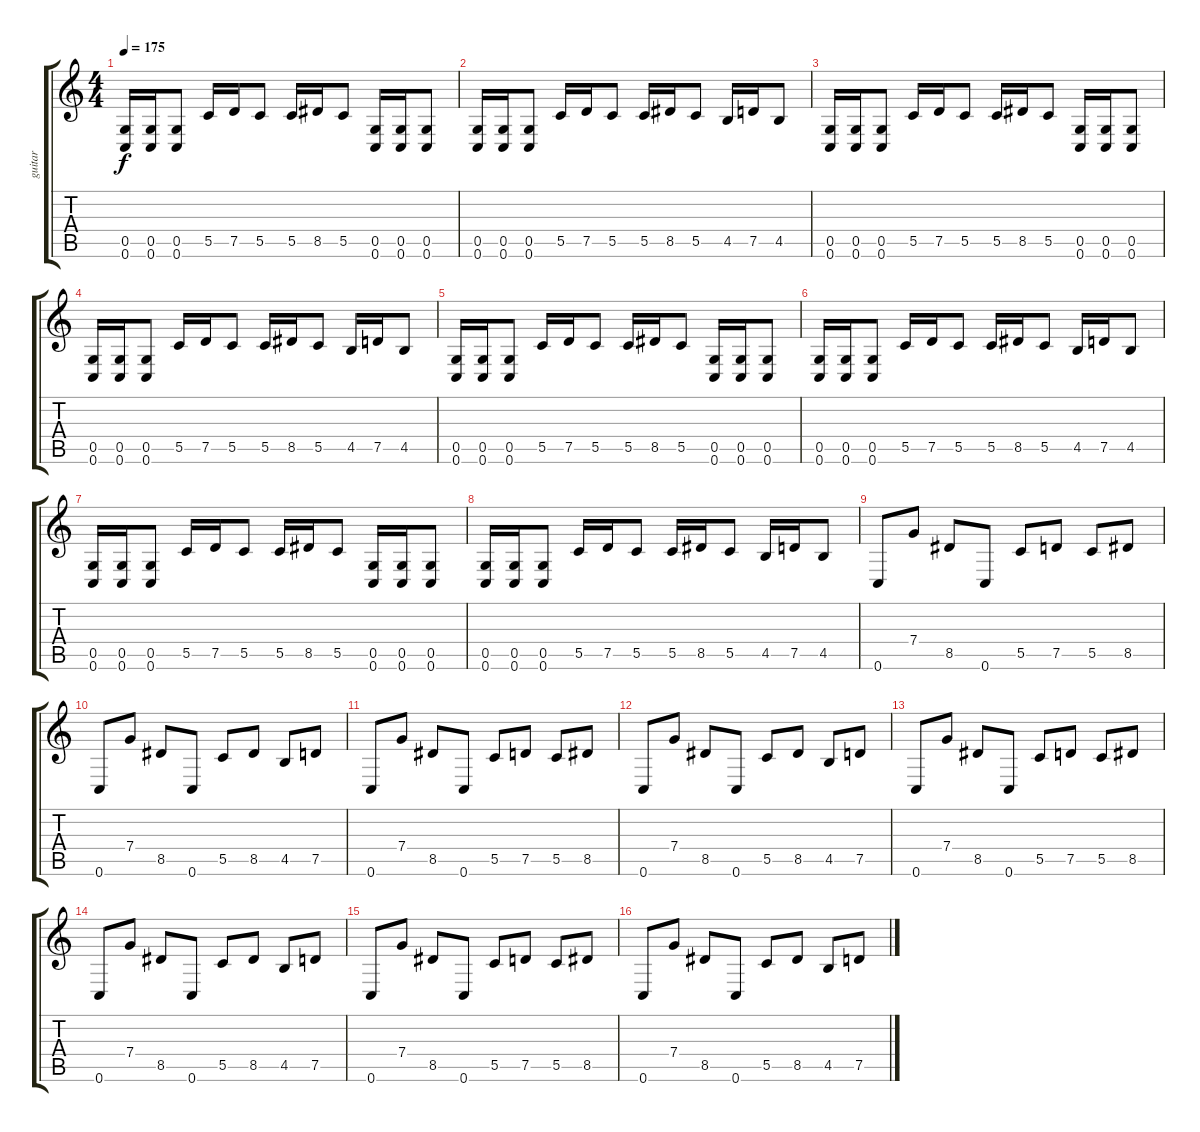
\track ("guitar" "guitar") {instrument distortionguitar}
\staff {score tabs}
\tuning (D4 A3 F3 C3 G2 C2) {hide}
\ts (4 4)
\tempo 175
\clef g2
\ks c
(0.5 0.6).16{dy f} (0.5 0.6).16 (0.5 0.6).8 5.5.16 7.5.16 5.5.8 5.5.16 8.5.16 5.5.8 (0.5 0.6).16 (0.5 0.6).16 (0.5 0.6).8 |
(0.5 0.6).16 (0.5 0.6).16 (0.5 0.6).8 5.5.16 7.5.16 5.5.8 5.5.16 8.5.16 5.5.8 4.5.16 7.5.16 4.5.8 |
(0.5 0.6).16 (0.5 0.6).16 (0.5 0.6).8 5.5.16 7.5.16 5.5.8 5.5.16 8.5.16 5.5.8 (0.5 0.6).16 (0.5 0.6).16 (0.5 0.6).8 |
(0.5 0.6).16 (0.5 0.6).16 (0.5 0.6).8 5.5.16 7.5.16 5.5.8 5.5.16 8.5.16 5.5.8 4.5.16 7.5.16 4.5.8 |
(0.5 0.6).16 (0.5 0.6).16 (0.5 0.6).8 5.5.16 7.5.16 5.5.8 5.5.16 8.5.16 5.5.8 (0.5 0.6).16 (0.5 0.6).16 (0.5 0.6).8 |
(0.5 0.6).16 (0.5 0.6).16 (0.5 0.6).8 5.5.16 7.5.16 5.5.8 5.5.16 8.5.16 5.5.8 4.5.16 7.5.16 4.5.8 |
(0.5 0.6).16 (0.5 0.6).16 (0.5 0.6).8 5.5.16 7.5.16 5.5.8 5.5.16 8.5.16 5.5.8 (0.5 0.6).16 (0.5 0.6).16 (0.5 0.6).8 |
(0.5 0.6).16 (0.5 0.6).16 (0.5 0.6).8 5.5.16 7.5.16 5.5.8 5.5.16 8.5.16 5.5.8 4.5.16 7.5.16 4.5.8 |
0.6.8 7.4.8 8.5.8 0.6.8 5.5.8 7.5.8 5.5.8 8.5.8 |
0.6.8 7.4.8 8.5.8 0.6.8 5.5.8 8.5.8 4.5.8 7.5.8 |
0.6.8 7.4.8 8.5.8 0.6.8 5.5.8 7.5.8 5.5.8 8.5.8 |
0.6.8 7.4.8 8.5.8 0.6.8 5.5.8 8.5.8 4.5.8 7.5.8 |
0.6.8 7.4.8 8.5.8 0.6.8 5.5.8 7.5.8 5.5.8 8.5.8 |
0.6.8 7.4.8 8.5.8 0.6.8 5.5.8 8.5.8 4.5.8 7.5.8 |
0.6.8 7.4.8 8.5.8 0.6.8 5.5.8 7.5.8 5.5.8 8.5.8 |
0.6.8 7.4.8 8.5.8 0.6.8 5.5.8 8.5.8 4.5.8 7.5.8
